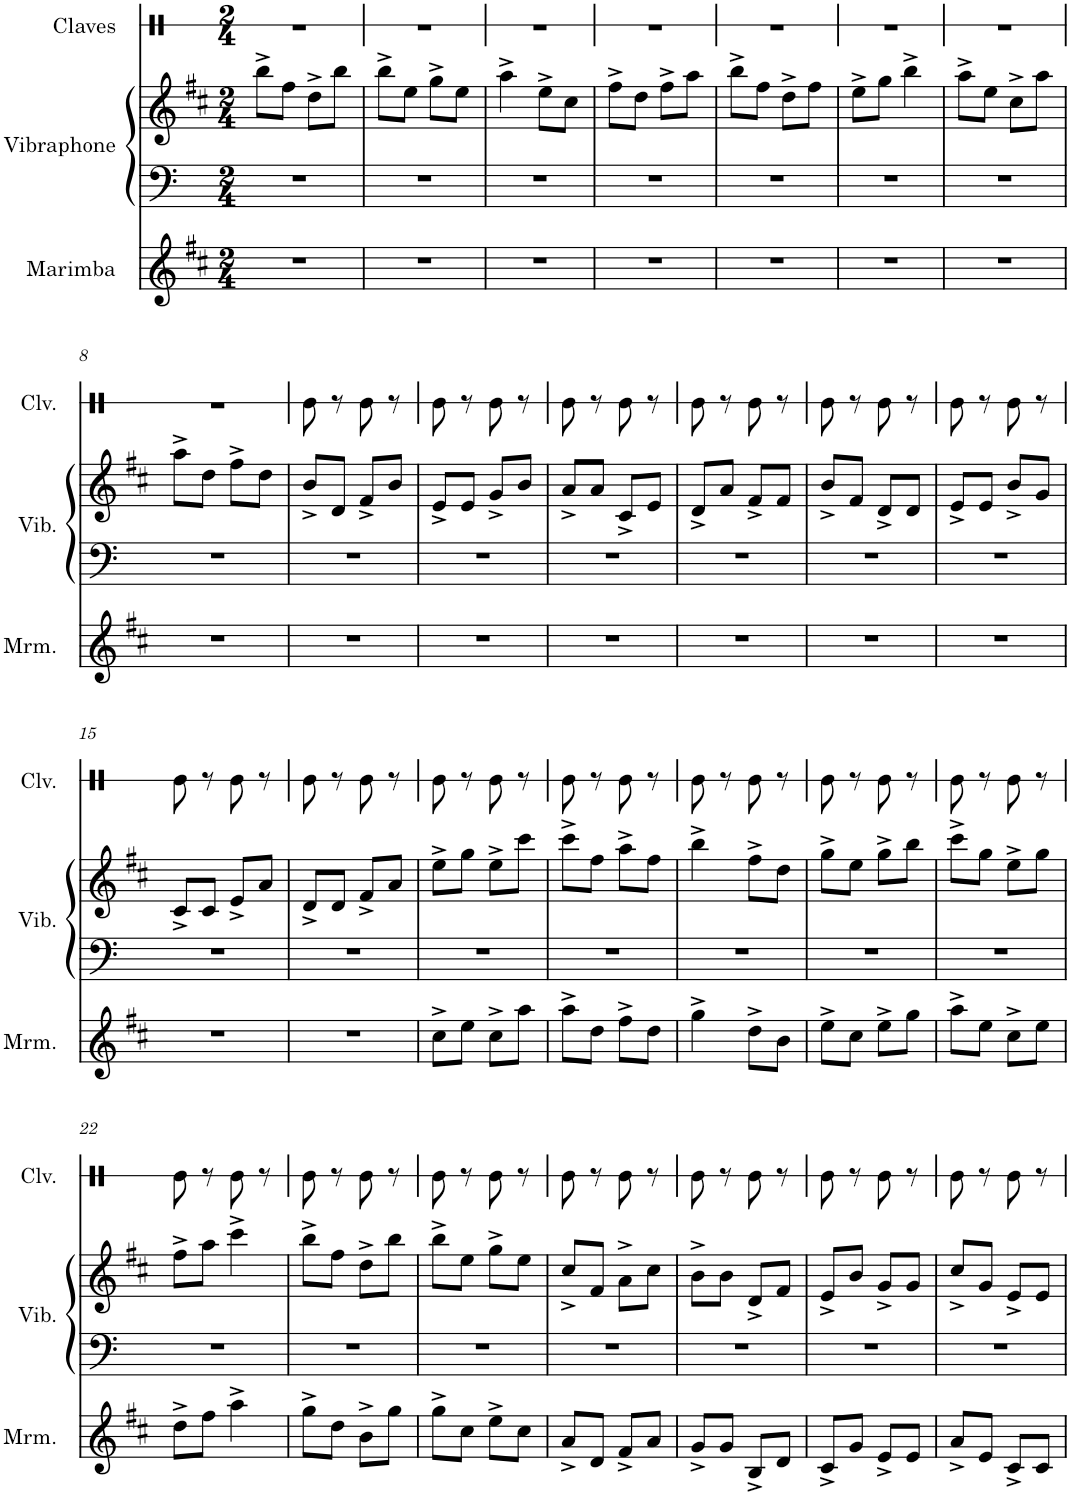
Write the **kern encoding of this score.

**kern	**kern	**kern	**kern
*part3	*part2	*part2	*part1
*staff4	*staff3	*staff2	*staff1
*I"Marimba	*I"Vibraphone	*	*I"Claves
*I'Mrm.	*I'Vib.	*	*I'Clv.
*	*	*	*stria1
*clefG2	*clefF4	*clefG2	*clefX
*k[f#c#]	*	*k[f#c#]	*k[]
*M2/4	*M2/4	*M2/4	*M2/4
=1	=1	=1	=1
2r	2r	8bb^\L	2r
.	.	8ff#\J	.
.	.	8dd^\L	.
.	.	8bb\J	.
=2	=2	=2	=2
2r	2r	8bb^\L	2r
.	.	8ee\J	.
.	.	8gg^\L	.
.	.	8ee\J	.
=3	=3	=3	=3
2r	2r	4aa^\	2r
.	.	8ee^\L	.
.	.	8cc#\J	.
=4	=4	=4	=4
2r	2r	8ff#^\L	2r
.	.	8dd\J	.
.	.	8ff#^\L	.
.	.	8aa\J	.
=5	=5	=5	=5
2r	2r	8bb^\L	2r
.	.	8ff#\J	.
.	.	8dd^\L	.
.	.	8ff#\J	.
=6	=6	=6	=6
2r	2r	8ee^\L	2r
.	.	8gg\J	.
.	.	4bb^\	.
=7	=7	=7	=7
2r	2r	8aa^\L	2r
.	.	8ee\J	.
.	.	8cc#^\L	.
.	.	8aa\J	.
!!LO:LB:g=z
=8	=8	=8	=8
2r	2r	8aa^\L	2r
.	.	8dd\J	.
.	.	8ff#^\L	.
.	.	8dd\J	.
=9	=9	=9	=9
2r	2r	8b^/L	8Re\
.	.	8d/J	8r
.	.	8f#^/L	8Re\
.	.	8b/J	8r
=10	=10	=10	=10
2r	2r	8e^/L	8Re\
.	.	8e/J	8r
.	.	8g^/L	8Re\
.	.	8b/J	8r
=11	=11	=11	=11
2r	2r	8a^/L	8Re\
.	.	8a/J	8r
.	.	8c#^/L	8Re\
.	.	8e/J	8r
=12	=12	=12	=12
2r	2r	8d^/L	8Re\
.	.	8a/J	8r
.	.	8f#^/L	8Re\
.	.	8f#/J	8r
=13	=13	=13	=13
2r	2r	8b^/L	8Re\
.	.	8f#/J	8r
.	.	8d^/L	8Re\
.	.	8d/J	8r
=14	=14	=14	=14
2r	2r	8e^/L	8Re\
.	.	8e/J	8r
.	.	8b^/L	8Re\
.	.	8g/J	8r
!!LO:LB:g=z
=15	=15	=15	=15
2r	2r	8c#^/L	8Re\
.	.	8c#/J	8r
.	.	8e^/L	8Re\
.	.	8a/J	8r
=16	=16	=16	=16
2r	2r	8d^/L	8Re\
.	.	8d/J	8r
.	.	8f#^/L	8Re\
.	.	8a/J	8r
=17	=17	=17	=17
8cc#^\L	2r	8ee^\L	8Re\
8ee\J	.	8gg\J	8r
8cc#^\L	.	8ee^\L	8Re\
8aa\J	.	8ccc#\J	8r
=18	=18	=18	=18
8aa^\L	2r	8ccc#^\L	8Re\
8dd\J	.	8ff#\J	8r
8ff#^\L	.	8aa^\L	8Re\
8dd\J	.	8ff#\J	8r
=19	=19	=19	=19
4gg^\	2r	4bb^\	8Re\
.	.	.	8r
8dd^\L	.	8ff#^\L	8Re\
8b\J	.	8dd\J	8r
=20	=20	=20	=20
8ee^\L	2r	8gg^\L	8Re\
8cc#\J	.	8ee\J	8r
8ee^\L	.	8gg^\L	8Re\
8gg\J	.	8bb\J	8r
=21	=21	=21	=21
8aa^\L	2r	8ccc#^\L	8Re\
8ee\J	.	8gg\J	8r
8cc#^\L	.	8ee^\L	8Re\
8ee\J	.	8gg\J	8r
!!LO:LB:g=z
=22	=22	=22	=22
8dd^\L	2r	8ff#^\L	8Re\
8ff#\J	.	8aa\J	8r
4aa^\	.	4ccc#^\	8Re\
.	.	.	8r
=23	=23	=23	=23
8gg^\L	2r	8bb^\L	8Re\
8dd\J	.	8ff#\J	8r
8b^\L	.	8dd^\L	8Re\
8gg\J	.	8bb\J	8r
=24	=24	=24	=24
8gg^\L	2r	8bb^\L	8Re\
8cc#\J	.	8ee\J	8r
8ee^\L	.	8gg^\L	8Re\
8cc#\J	.	8ee\J	8r
=25	=25	=25	=25
8a^/L	2r	8cc#^/L	8Re\
8d/J	.	8f#/J	8r
8f#^/L	.	8a^\L	8Re\
8a/J	.	8cc#\J	8r
=26	=26	=26	=26
8g^/L	2r	8b^\L	8Re\
8g/J	.	8b\J	8r
8B^/L	.	8d^/L	8Re\
8d/J	.	8f#/J	8r
=27	=27	=27	=27
8c#^/L	2r	8e^/L	8Re\
8g/J	.	8b/J	8r
8e^/L	.	8g^/L	8Re\
8e/J	.	8g/J	8r
=28	=28	=28	=28
8a^/L	2r	8cc#^/L	8Re\
8e/J	.	8g/J	8r
8c#^/L	.	8e^/L	8Re\
8c#/J	.	8e/J	8r
=	=	=	=
*-	*-	*-	*-
